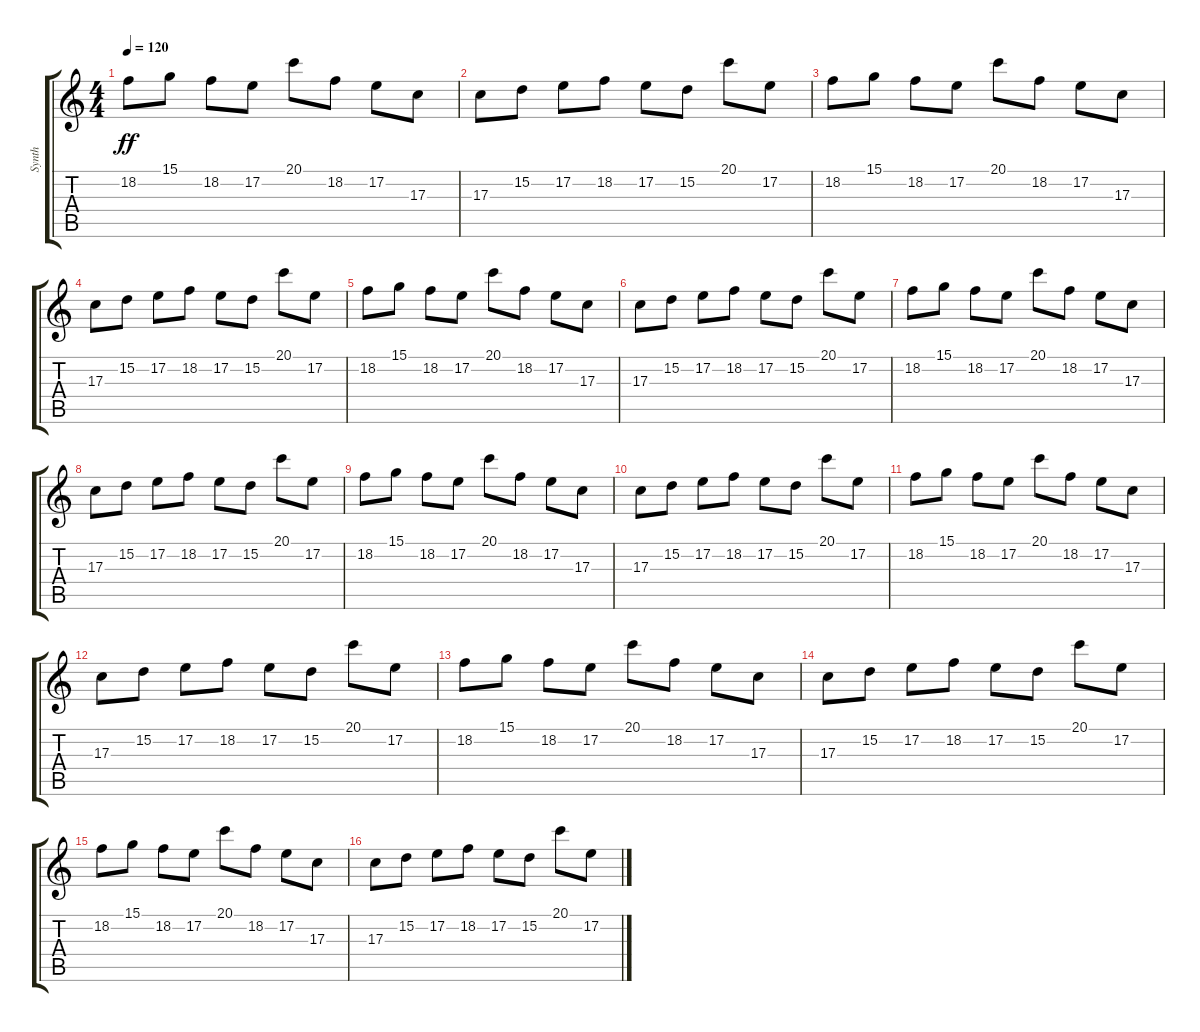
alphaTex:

\track ("Synth" "Synth") {instrument stringensemble1}
\staff {score tabs}
\tuning (E4 B3 G3 D3 A2 E2) {hide}
\ts (4 4)
\tempo 120
\clef g2
\ks c
18.2.8{dy ff volume 13 balance 7 instrument electricgrandpiano} 15.1.8 18.2.8 17.2.8 20.1.8 18.2.8 17.2.8 17.3.8 |
17.3.8{volume 13 balance 7 instrument electricgrandpiano} 15.2.8 17.2.8 18.2.8 17.2.8 15.2.8 20.1.8 17.2.8 |
18.2.8{volume 13 balance 7 instrument electricgrandpiano} 15.1.8 18.2.8 17.2.8 20.1.8 18.2.8 17.2.8 17.3.8 |
17.3.8{volume 13 balance 7 instrument electricgrandpiano} 15.2.8 17.2.8 18.2.8 17.2.8 15.2.8 20.1.8 17.2.8 |
18.2.8{volume 13 balance 7 instrument electricgrandpiano} 15.1.8 18.2.8 17.2.8 20.1.8 18.2.8 17.2.8 17.3.8 |
17.3.8 15.2.8 17.2.8 18.2.8 17.2.8 15.2.8 20.1.8 17.2.8 |
18.2.8{volume 13 balance 7 instrument electricgrandpiano} 15.1.8 18.2.8 17.2.8 20.1.8 18.2.8 17.2.8 17.3.8 |
17.3.8 15.2.8 17.2.8 18.2.8 17.2.8 15.2.8 20.1.8 17.2.8 |
18.2.8{volume 13 balance 7 instrument electricgrandpiano} 15.1.8 18.2.8 17.2.8 20.1.8 18.2.8 17.2.8 17.3.8 |
17.3.8{volume 13 balance 7 instrument electricgrandpiano} 15.2.8 17.2.8 18.2.8 17.2.8 15.2.8 20.1.8 17.2.8 |
18.2.8{volume 13 balance 7 instrument electricgrandpiano} 15.1.8 18.2.8 17.2.8 20.1.8 18.2.8 17.2.8 17.3.8 |
17.3.8 15.2.8 17.2.8 18.2.8 17.2.8 15.2.8 20.1.8 17.2.8 |
18.2.8{volume 13 balance 7 instrument electricgrandpiano} 15.1.8 18.2.8 17.2.8 20.1.8 18.2.8 17.2.8 17.3.8 |
17.3.8 15.2.8 17.2.8 18.2.8 17.2.8 15.2.8 20.1.8 17.2.8 |
18.2.8{volume 13 balance 7 instrument electricgrandpiano} 15.1.8 18.2.8 17.2.8 20.1.8 18.2.8 17.2.8 17.3.8 |
17.3.8 15.2.8 17.2.8 18.2.8 17.2.8 15.2.8 20.1.8 17.2.8
